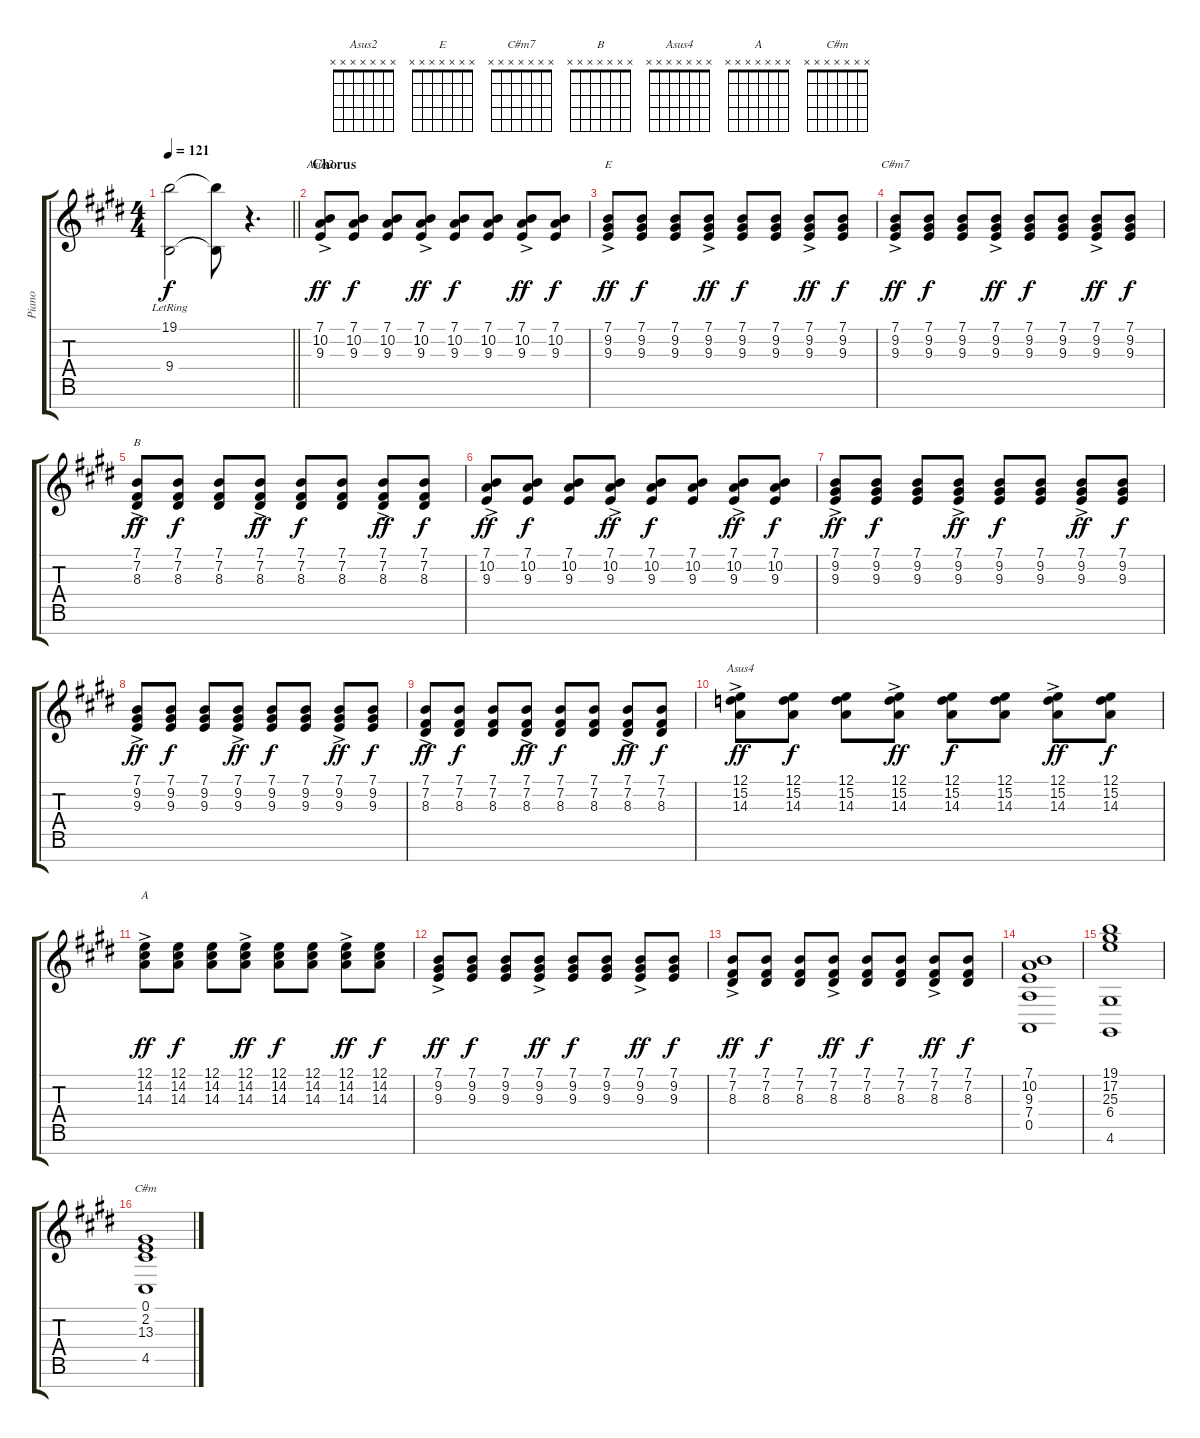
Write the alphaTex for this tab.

\track ("Piano" "Piano") {instrument brightacousticpiano}
\staff {score tabs}
\tuning (E4 B3 G3 D3 A2 E2 B1) {hide}
\chord ("Asus2" x x x x x x x)
\chord ("E" x x x x x x x)
\chord ("C#m7" x x x x x x x)
\chord ("B" x x x x x x x)
\chord ("Asus4" x x x x x x x)
\chord ("A" x x x x x x x)
\chord ("C#m" x x x x x x x)
\ts (4 4)
\tempo 121
\clef g2
\barLineRight lightlight
\ks e
(19.1{lr} 9.4{lr}).2{dy f} (19.1{t} 9.4{t}).8 r.4{d} |
\section ("" "Chorus")
(7.1{ac} 10.2{ac} 9.3{ac}).8{ch "Asus2" dy ff} (7.1 10.2 9.3).8{dy f} (7.1 10.2 9.3).8 (7.1{ac} 10.2{ac} 9.3{ac}).8{dy ff} (7.1 10.2 9.3).8{dy f} (7.1 10.2 9.3).8 (7.1{ac} 10.2{ac} 9.3{ac}).8{dy ff} (7.1 10.2 9.3).8{dy f} |
(7.1{ac} 9.2{ac} 9.3{ac}).8{ch "E" dy ff} (7.1 9.2 9.3).8{dy f} (7.1 9.2 9.3).8 (7.1{ac} 9.2{ac} 9.3{ac}).8{dy ff} (7.1 9.2 9.3).8{dy f} (7.1 9.2 9.3).8 (7.1{ac} 9.2{ac} 9.3{ac}).8{dy ff} (7.1 9.2 9.3).8{dy f} |
(7.1{ac} 9.2{ac} 9.3{ac}).8{ch "C#m7" dy ff} (7.1 9.2 9.3).8{dy f} (7.1 9.2 9.3).8 (7.1{ac} 9.2{ac} 9.3{ac}).8{dy ff} (7.1 9.2 9.3).8{dy f} (7.1 9.2 9.3).8 (7.1{ac} 9.2{ac} 9.3{ac}).8{dy ff} (7.1 9.2 9.3).8{dy f} |
(7.1{ac} 7.2{ac} 8.3{ac}).8{ch "B" dy ff} (7.1 7.2 8.3).8{dy f} (7.1 7.2 8.3).8 (7.1{ac} 7.2{ac} 8.3{ac}).8{dy ff} (7.1 7.2 8.3).8{dy f} (7.1 7.2 8.3).8 (7.1{ac} 7.2{ac} 8.3{ac}).8{dy ff} (7.1 7.2 8.3).8{dy f} |
(7.1{ac} 10.2{ac} 9.3{ac}).8{dy ff} (7.1 10.2 9.3).8{dy f} (7.1 10.2 9.3).8 (7.1{ac} 10.2{ac} 9.3{ac}).8{dy ff} (7.1 10.2 9.3).8{dy f} (7.1 10.2 9.3).8 (7.1{ac} 10.2{ac} 9.3{ac}).8{dy ff} (7.1 10.2 9.3).8{dy f} |
(7.1{ac} 9.2{ac} 9.3{ac}).8{dy ff} (7.1 9.2 9.3).8{dy f} (7.1 9.2 9.3).8 (7.1{ac} 9.2{ac} 9.3{ac}).8{dy ff} (7.1 9.2 9.3).8{dy f} (7.1 9.2 9.3).8 (7.1{ac} 9.2{ac} 9.3{ac}).8{dy ff} (7.1 9.2 9.3).8{dy f} |
(7.1{ac} 9.2{ac} 9.3{ac}).8{dy ff} (7.1 9.2 9.3).8{dy f} (7.1 9.2 9.3).8 (7.1{ac} 9.2{ac} 9.3{ac}).8{dy ff} (7.1 9.2 9.3).8{dy f} (7.1 9.2 9.3).8 (7.1{ac} 9.2{ac} 9.3{ac}).8{dy ff} (7.1 9.2 9.3).8{dy f} |
(7.1{ac} 7.2{ac} 8.3{ac}).8{dy ff} (7.1 7.2 8.3).8{dy f} (7.1 7.2 8.3).8 (7.1{ac} 7.2{ac} 8.3{ac}).8{dy ff} (7.1 7.2 8.3).8{dy f} (7.1 7.2 8.3).8 (7.1{ac} 7.2{ac} 8.3{ac}).8{dy ff} (7.1 7.2 8.3).8{dy f} |
(12.1{ac} 15.2{ac} 14.3{ac}).8{ch "Asus4" dy ff} (12.1 15.2 14.3).8{dy f} (12.1 15.2 14.3).8 (12.1{ac} 15.2{ac} 14.3{ac}).8{dy ff} (12.1 15.2 14.3).8{dy f} (12.1 15.2 14.3).8 (12.1{ac} 15.2{ac} 14.3{ac}).8{dy ff} (12.1 15.2 14.3).8{dy f} |
(12.1{ac} 14.2{ac} 14.3{ac}).8{ch "A" dy ff} (12.1 14.2 14.3).8{dy f} (12.1 14.2 14.3).8 (12.1{ac} 14.2{ac} 14.3{ac}).8{dy ff} (12.1 14.2 14.3).8{dy f} (12.1 14.2 14.3).8 (12.1{ac} 14.2{ac} 14.3{ac}).8{dy ff} (12.1 14.2 14.3).8{dy f} |
(7.1{ac} 9.2{ac} 9.3{ac}).8{dy ff} (7.1 9.2 9.3).8{dy f} (7.1 9.2 9.3).8 (7.1{ac} 9.2{ac} 9.3{ac}).8{dy ff} (7.1 9.2 9.3).8{dy f} (7.1 9.2 9.3).8 (7.1{ac} 9.2{ac} 9.3{ac}).8{dy ff} (7.1 9.2 9.3).8{dy f} |
(7.1{ac} 7.2{ac} 8.3{ac}).8{dy ff} (7.1 7.2 8.3).8{dy f} (7.1 7.2 8.3).8 (7.1{ac} 7.2{ac} 8.3{ac}).8{dy ff} (7.1 7.2 8.3).8{dy f} (7.1 7.2 8.3).8 (7.1{ac} 7.2{ac} 8.3{ac}).8{dy ff} (7.1 7.2 8.3).8{dy f} |
(7.1 10.2 9.3 7.4 0.5).1 |
(19.1 17.2 25.3 6.4 4.6).1 |
(0.1 2.2 13.3 4.5).1{ch "C#m"}
